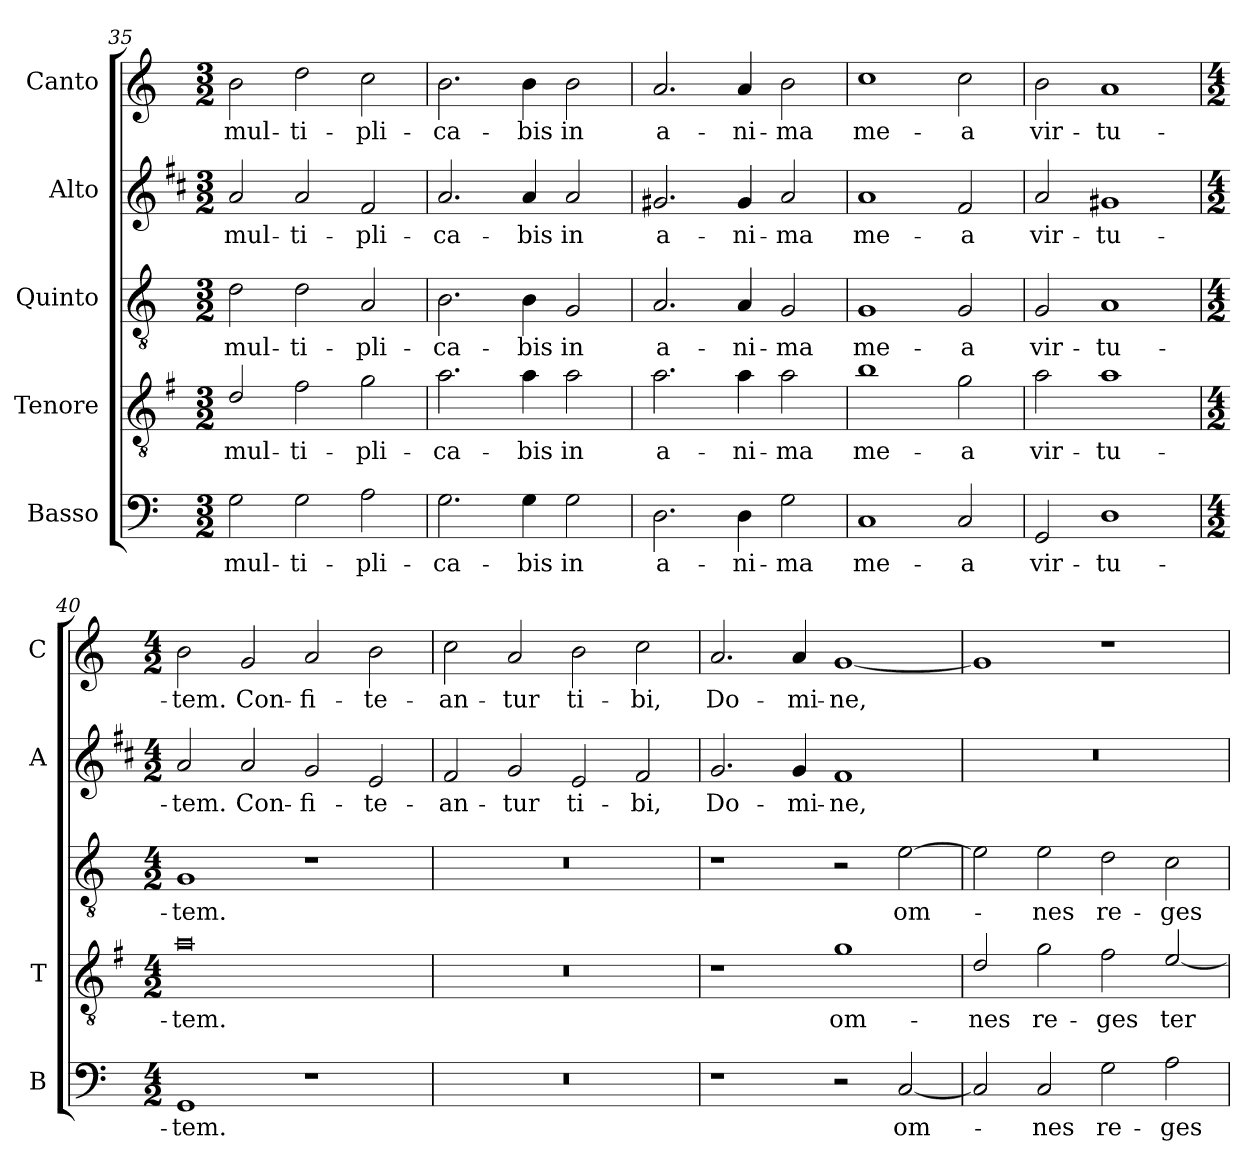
**kern	**text	**kern	**text	**kern	**text	**kern	**text	**kern	**text
*part5	*part5	*part4	*part4	*part3	*part3	*part2	*part2	*part1	*part1
*staff5	*staff5	*staff4	*staff4	*staff3	*staff3	*staff2	*staff2	*staff1	*staff1
*I"Basso	*	*I"Tenore	*	*I"Quinto	*	*I"Alto	*	*I"Canto	*
*I'B	*	*I'T	*	*	*	*I'A	*	*I'C	*
*clefF4	*	*clefGv2	*	*clefGv2	*	*clefG2	*	*clefG2	*
*	*	*ITrd4c7	*	*	*	*ITrd1c2	*	*	*
*k[]	*	*k[]	*	*k[]	*	*k[]	*	*k[]	*
*C:	*	*C:	*	*C:	*	*C:	*	*C:	*
*M3/2	*	*M3/2	*	*M3/2	*	*M3/2	*	*M3/2	*
=35	=35	=35	=35	=35	=35	=35	=35	=35	=35
!	!LO:LY:b	!	!LO:LY:b	!	!LO:LY:b	!	!LO:LY:b	!	!LO:LY:b
2G\	mul-	2G/	mul-	2d\	mul-	2g/	mul-	2b\	mul-
!	!LO:LY:b	!	!LO:LY:b	!	!LO:LY:b	!	!LO:LY:b	!	!LO:LY:b
2G\	-ti-	2B\	-ti-	2d\	-ti-	2g/	-ti-	2dd\	-ti-
!	!LO:LY:b	!	!LO:LY:b	!	!LO:LY:b	!	!LO:LY:b	!	!LO:LY:b
2A\	-pli-	2c\	-pli-	2A/	-pli-	2e/	-pli-	2cc\	-pli-
!!LO:LB:g=z
=36	=36	=36	=36	=36	=36	=36	=36	=36	=36
!	!LO:LY:b	!	!LO:LY:b	!	!LO:LY:b	!	!LO:LY:b	!	!LO:LY:b
2.G\	-ca-	2.d\	-ca-	2.B\	-ca-	2.g/	-ca-	2.b\	-ca-
!	!LO:LY:b	!	!LO:LY:b	!	!LO:LY:b	!	!LO:LY:b	!	!LO:LY:b
4G\	-bis	4d\	-bis	4B\	-bis	4g/	-bis	4b\	-bis
!	!LO:LY:b	!	!LO:LY:b	!	!LO:LY:b	!	!LO:LY:b	!	!LO:LY:b
2G\	in	2d\	in	2G/	in	2g/	in	2b\	in
=37	=37	=37	=37	=37	=37	=37	=37	=37	=37
!	!LO:LY:b	!	!LO:LY:b	!	!LO:LY:b	!	!LO:LY:b	!	!LO:LY:b
2.D\	a-	2.d\	a-	2.A/	a-	2.f#X/	a-	2.a/	a-
!	!LO:LY:b	!	!LO:LY:b	!	!LO:LY:b	!	!LO:LY:b	!	!LO:LY:b
4D\	-ni-	4d\	-ni-	4A/	-ni-	4f#/	-ni-	4a/	-ni-
!	!LO:LY:b	!	!LO:LY:b	!	!LO:LY:b	!	!LO:LY:b	!	!LO:LY:b
2G\	-ma	2d\	-ma	2G/	-ma	2g/	-ma	2b\	-ma
=38	=38	=38	=38	=38	=38	=38	=38	=38	=38
!	!LO:LY:b	!	!LO:LY:b	!	!LO:LY:b	!	!LO:LY:b	!	!LO:LY:b
1C	me-	1e	me-	1G	me-	1g	me-	1cc	me-
!	!LO:LY:b	!	!LO:LY:b	!	!LO:LY:b	!	!LO:LY:b	!	!LO:LY:b
2C/	-a	2c\	-a	2G/	-a	2e/	-a	2cc\	-a
=39	=39	=39	=39	=39	=39	=39	=39	=39	=39
!	!LO:LY:b	!	!LO:LY:b	!	!LO:LY:b	!	!LO:LY:b	!	!LO:LY:b
2GG/	vir-	2d\	vir-	2G/	vir-	2g/	vir-	2b\	vir-
!	!LO:LY:b	!	!LO:LY:b	!	!LO:LY:b	!	!LO:LY:b	!	!LO:LY:b
1D	-tu-	1d	-tu-	1A	-tu-	1f#X	-tu-	1a	-tu-
=40	=40	=40	=40	=40	=40	=40	=40	=40	=40
*M4/2	*	*M4/2	*	*M4/2	*	*M4/2	*	*M4/2	*
!	!LO:LY:b	!	!LO:LY:b	!	!LO:LY:b	!	!LO:LY:b	!	!LO:LY:b
1GG	-tem.	0d	-tem.	1G	-tem.	2g/	-tem.	2b\	-tem.
!	!	!	!	!	!	!	!LO:LY:b	!	!LO:LY:b
.	.	.	.	.	.	2g/	Con-	2g/	Con-
!	!	!	!	!	!	!	!LO:LY:b	!	!LO:LY:b
1r	.	.	.	1r	.	2f/	-fi-	2a/	-fi-
!	!	!	!	!	!	!	!LO:LY:b	!	!LO:LY:b
.	.	.	.	.	.	2d/	-te-	2b\	-te-
=41	=41	=41	=41	=41	=41	=41	=41	=41	=41
!	!	!	!	!	!	!	!LO:LY:b	!	!LO:LY:b
0r	.	0r	.	0r	.	2e/	-an-	2cc\	-an-
!	!	!	!	!	!	!	!LO:LY:b	!	!LO:LY:b
.	.	.	.	.	.	2f/	-tur	2a/	-tur
!	!	!	!	!	!	!	!LO:LY:b	!	!LO:LY:b
.	.	.	.	.	.	2d/	ti-	2b\	ti-
!	!	!	!	!	!	!	!LO:LY:b	!	!LO:LY:b
.	.	.	.	.	.	2e/	-bi,	2cc\	-bi,
!!LO:LB:g=z
=42	=42	=42	=42	=42	=42	=42	=42	=42	=42
!	!	!	!	!	!	!	!LO:LY:b	!	!LO:LY:b
1r	.	1r	.	1r	.	2.f/	Do-	2.a/	Do-
!	!	!	!	!	!	!	!LO:LY:b	!	!LO:LY:b
.	.	.	.	.	.	4f/	-mi-	4a/	-mi-
!	!	!	!LO:LY:b	!	!	!	!LO:LY:b	!	!LO:LY:b
2r	.	1c	om-	2r	.	1e	-ne,	[1g	-ne,
!	!LO:LY:b	!	!	!	!LO:LY:b	!	!	!	!
[2C/	om-	.	.	[2e\	om-	.	.	.	.
=43	=43	=43	=43	=43	=43	=43	=43	=43	=43
!	!	!	!LO:LY:b	!	!	!	!	!	!
2C/]	.	2G/	-nes	2e\]	.	0r	.	1g]	.
!	!LO:LY:b	!	!LO:LY:b	!	!LO:LY:b	!	!	!	!
2C/	-nes	2c\	re-	2e\	-nes	.	.	.	.
!	!LO:LY:b	!	!LO:LY:b	!	!LO:LY:b	!	!	!	!
2G\	re-	2B\	-ges	2d\	re-	.	.	1r	.
!	!LO:LY:b	!	!LO:LY:b	!	!LO:LY:b	!	!	!	!
2A\	-ges	[2A/	ter-	2c\	-ges	.	.	.	.
=	=	=	=	=	=	=	=	=	=
*-	*-	*-	*-	*-	*-	*-	*-	*-	*-
